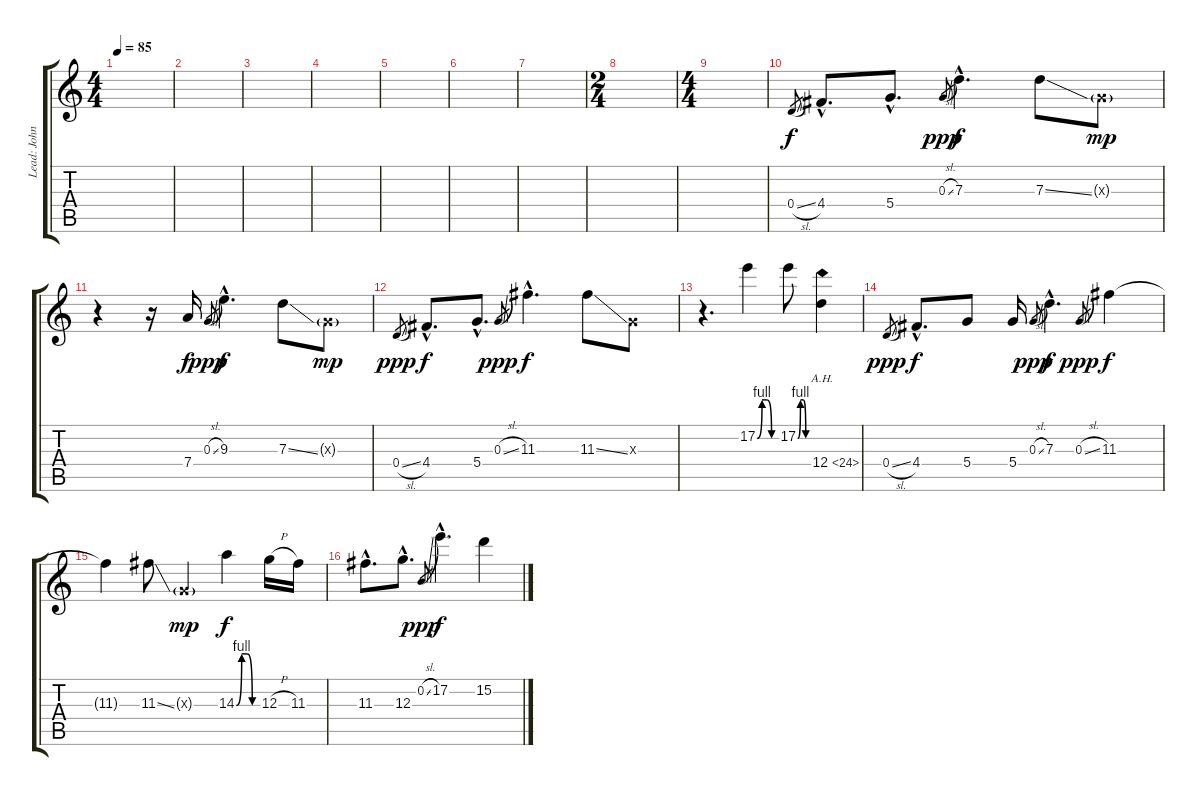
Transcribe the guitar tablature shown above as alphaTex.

\track ("Lead: John Petrucci" "Lead: John") {instrument distortionguitar}
\staff {score tabs}
\tuning (E4 B3 G3 D3 A2 E2) {hide}
\ts (4 4)
\tempo 85
\clef g2
\ks c
|
|
|
|
|
|
|
\ts (2 4)
|
\ts (4 4)
|
0.4{sl}.8{gr} 4.4{hac}.8{d dy f} 5.4{hac}.8{d} 0.3{sl}.8{gr dy ppp} 7.3{hac}.4{d dy f} 7.3{ss}.8 0.3{g x}.8{dy mp} |
r.4 r.16 7.4.16{dy f} 0.3{sl}.8{gr dy ppp} 9.3{hac}.4{d dy f} 7.3{ss}.8 0.3{g x}.8{dy mp} |
0.4{sl}.8{gr dy ppp} 4.4{hac}.8{d dy f} 5.4{hac}.8{d} 0.3{sl}.8{gr dy ppp} 11.3{hac}.4{d dy f} 11.3{ss}.8 0.3{x}.8 |
r.4{d} 17.2{be (custom 0 0 15 4 30 4 45 0 60 0)}.4 17.2{be (custom 0 0 15 4 30 4 45 0 60 0)}.8 12.4{ah 12}.4 |
0.4{sl}.8{gr dy ppp} 4.4{hac}.8{d dy f} 5.4.8 5.4.16 0.3{sl}.8{gr dy ppp} 7.3{hac}.4{d dy f} 0.3{sl}.8{gr dy ppp} 11.3.4{dy f} |
11.3{t}.4 11.3{ss}.8 0.3{g x}.4{dy mp} 14.3{be (custom 0 0 15 4 30 4 45 0 60 0)}.4{dy f} 12.3{h}.16 11.3.16 |
11.3{hac}.8{d} 12.3{hac}.8{d} 0.2{sl}.8{gr dy ppp} 17.2{hac}.4{d dy f} 15.2.4
